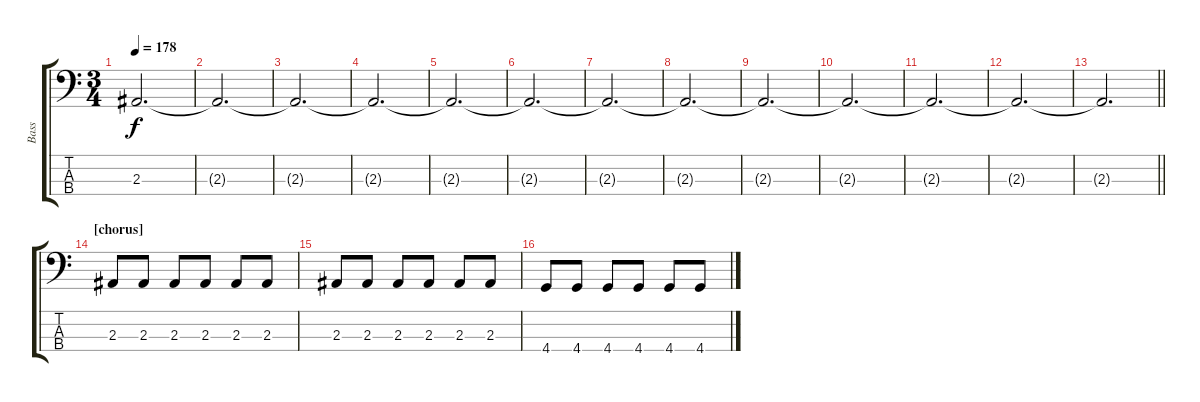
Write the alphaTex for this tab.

\track ("Bass" "Bass") {instrument electricbassfinger}
\staff {score tabs}
\tuning (Gb2 Db2 Ab1 Eb1) {hide}
\ts (3 4)
\tempo 178
\clef f4
\ks c
2.3{t}.2{d dy f} |
2.3{t}.2{d} |
2.3{t}.2{d} |
2.3{t}.2{d} |
2.3{t}.2{d} |
2.3{t}.2{d} |
2.3{t}.2{d} |
2.3{t}.2{d} |
2.3{t}.2{d} |
2.3{t}.2{d} |
2.3{t}.2{d} |
2.3{t}.2{d} |
\barLineRight lightlight
2.3{t}.2{d} |
\section ("" "[chorus]")
2.3.8 2.3.8 2.3.8 2.3.8 2.3.8 2.3.8 |
2.3.8 2.3.8 2.3.8 2.3.8 2.3.8 2.3.8 |
4.4.8 4.4.8 4.4.8 4.4.8 4.4.8 4.4.8
